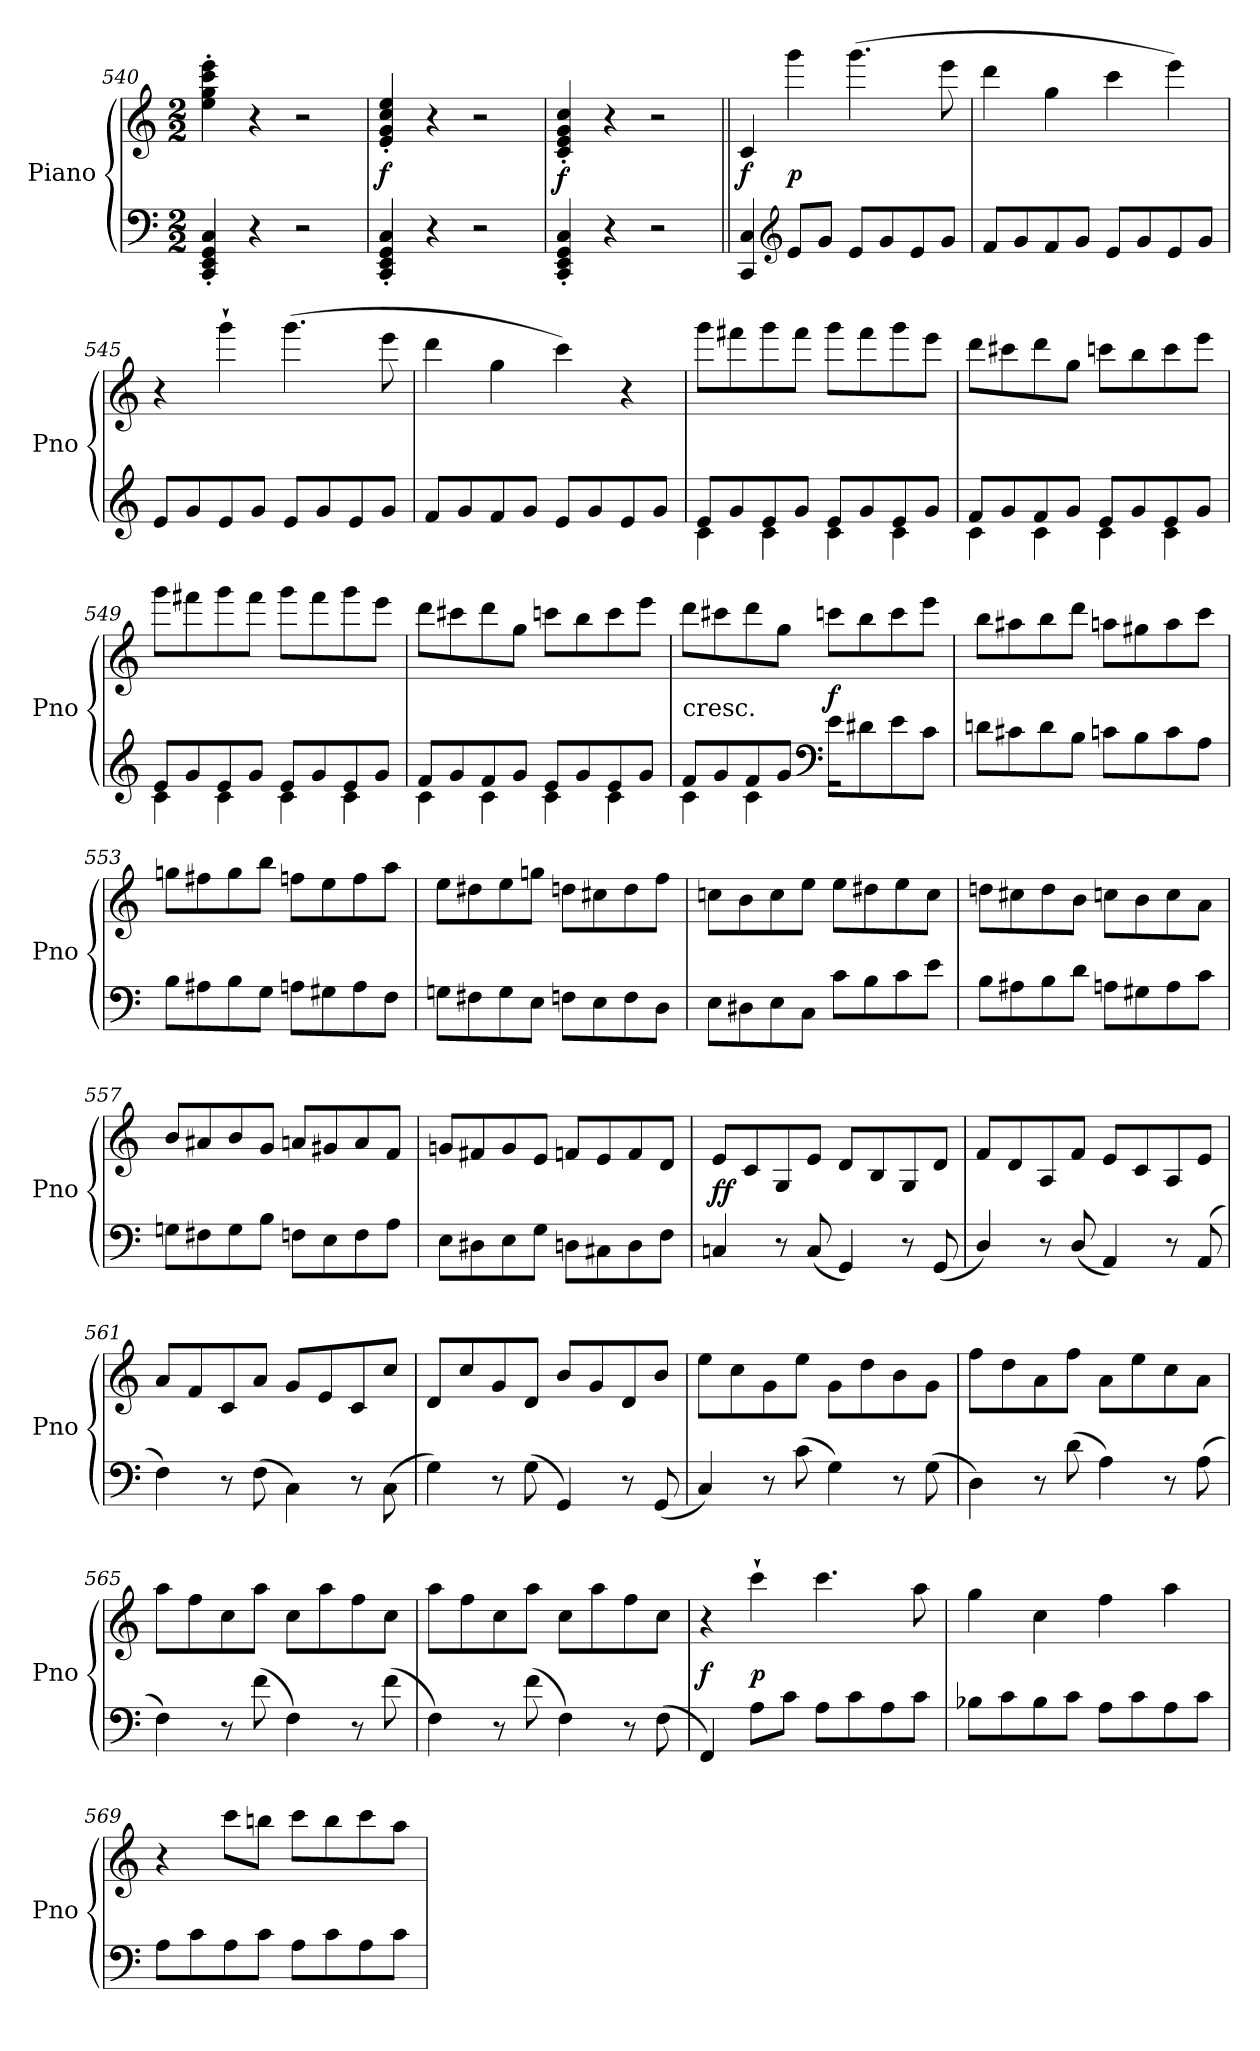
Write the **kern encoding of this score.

**kern	**kern	**dynam
*part1	*part1	*part1
*staff2	*staff1	*staff1/2
*I"Piano	*	*
*I'Pno	*	*
*clefF4	*clefG2	*
*k[]	*k[]	*
*C:	*C:	*
*M2/2	*M2/2	*
=540	=540	=540
4CC'/ 4EE'/ 4GG'/ 4C'/	4ee'\ 4gg'\ 4ccc'\ 4eee'\	.
4r	4r	.
2r	2r	.
=541	=541	=541
4CC'/ 4EE'/ 4GG'/ 4C'/	4e'/ 4g'/ 4cc'/ 4ee'/	f
4r	4r	.
2r	2r	.
=542	=542	=542
4CC'/ 4EE'/ 4GG'/ 4C'/	4c'/ 4e'/ 4g'/ 4cc'/	f
4r	4r	.
2r	2r	.
=543||	=543||	=543||
*	*MM208	*
4CC/ 4C/	4c/	f
*clefG2	*	*
8e/L	4ggg\	p
8g/J	.	.
8e/L	(4.ggg\	.
8g/	.	.
8e/	.	.
8g/J	8eee\	.
=544	=544	=544
8f/L	4ddd\	.
8g/	.	.
8f/	4gg\	.
8g/J	.	.
8e/L	4ccc\	.
8g/	.	.
8e/	4eee\)	.
8g/J	.	.
=545	=545	=545
8e/L	4r	.
8g/	.	.
8e/	4ggg`\	.
8g/J	.	.
8e/L	(4.ggg\	.
8g/	.	.
8e/	.	.
8g/J	8eee\	.
=546	=546	=546
8f/L	4ddd\	.
8g/	.	.
8f/	4gg\	.
8g/J	.	.
8e/L	4ccc\)	.
8g/	.	.
8e/	4r	.
8g/J	.	.
=547	=547	=547
*^	*	*
8e/L	4c\	8ggg\L	.
8g/	.	8fff#X\	.
8e/	4c\	8ggg\	.
8g/J	.	8fff#\J	.
8e/L	4c\	8ggg\L	.
8g/	.	8fff#\	.
8e/	4c\	8ggg\	.
8g/J	.	8eee\J	.
=548	=548	=548	=548
8f/L	4c\	8ddd\L	.
8g/	.	8ccc#X\	.
8f/	4c\	8ddd\	.
8g/J	.	8gg\J	.
8e/L	4c\	8cccn\L	.
8g/	.	8bb\	.
8e/	4c\	8ccc\	.
8g/J	.	8eee\J	.
=549	=549	=549	=549
8e/L	4c\	8ggg\L	.
8g/	.	8fff#X\	.
8e/	4c\	8ggg\	.
8g/J	.	8fff#\J	.
8e/L	4c\	8ggg\L	.
8g/	.	8fff#\	.
8e/	4c\	8ggg\	.
8g/J	.	8eee\J	.
=550	=550	=550	=550
8f/L	4c\	8ddd\L	.
8g/	.	8ccc#X\	.
8f/	4c\	8ddd\	.
8g/J	.	8gg\J	.
8e/L	4c\	8cccn\L	.
8g/	.	8bb\	.
8e/	4c\	8ccc\	.
8g/J	.	8eee\J	.
=551	=551	=551	=551
!	!	!LO:TX:c:t=cresc.	!
4c\	8f/L	8ddd\L	.
.	8g/	8ccc#X\	.
4c\	8f/	8ddd\	.
.	8g/J	8gg\J	.
*clefF4	*	*	*
8e\L	2r	8cccn\L	f
8d#X\	.	8bb\	.
8e\	.	8ccc\	.
8c\J	.	8eee\J	.
*v	*v	*	*
=552	=552	=552
8dn\L	8bb\L	.
8c#X\	8aa#X\	.
8d\	8bb\	.
8B\J	8ddd\J	.
8cn\L	8aan\L	.
8B\	8gg#X\	.
8c\	8aa\	.
8A\J	8ccc\J	.
=553	=553	=553
8B\L	8ggn\L	.
8A#X\	8ff#X\	.
8B\	8gg\	.
8G\J	8bb\J	.
8An\L	8ffn\L	.
8G#X\	8ee\	.
8A\	8ff\	.
8F\J	8aa\J	.
=554	=554	=554
8Gn\L	8ee\L	.
8F#X\	8dd#X\	.
8G\	8ee\	.
8E\J	8ggn\J	.
8Fn\L	8ddn\L	.
8E\	8cc#X\	.
8F\	8dd\	.
8D\J	8ff\J	.
=555	=555	=555
8E\L	8ccn\L	.
8D#X\	8b\	.
8E\	8cc\	.
8C\J	8ee\J	.
8c\L	8ee\L	.
8B\	8dd#X\	.
8c\	8ee\	.
8e\J	8cc\J	.
=556	=556	=556
8B\L	8ddn\L	.
8A#X\	8cc#X\	.
8B\	8dd\	.
8d\J	8b\J	.
8An\L	8ccn\L	.
8G#X\	8b\	.
8A\	8cc\	.
8c\J	8a\J	.
=557	=557	=557
8Gn\L	8b/L	.
8F#X\	8a#X/	.
8G\	8b/	.
8B\J	8g/J	.
8Fn\L	8an/L	.
8E\	8g#X/	.
8F\	8a/	.
8A\J	8f/J	.
=558	=558	=558
8E\L	8gn/L	.
8D#X\	8f#X/	.
8E\	8g/	.
8G\J	8e/J	.
8Dn\L	8fn/L	.
8C#X\	8e/	.
8D\	8f/	.
8F\J	8d/J	.
=559	=559	=559
4Cn/	8e/L	ff
.	8c/	.
8r	8G/	.
(8C/	8e/J	.
4GG/)	8d/L	.
.	8B/	.
8r	8G/	.
(8GG/	8d/J	.
=560	=560	=560
4D/)	8f/L	.
.	8d/	.
8r	8A/	.
(8D/	8f/J	.
4AA/)	8e/L	.
.	8c/	.
8r	8A/	.
(8AA/	8e/J	.
=561	=561	=561
4F\)	8a/L	.
.	8f/	.
8r	8c/	.
(8F\	8a/J	.
4C\)	8g/L	.
.	8e/	.
8r	8c/	.
(8C\	8cc/J	.
=562	=562	=562
4G\)	8d/L	.
.	8cc/	.
8r	8g/	.
(8G\	8d/J	.
4GG/)	8b/L	.
.	8g/	.
8r	8d/	.
(8GG/	8b/J	.
=563	=563	=563
4C/)	8ee\L	.
.	8cc\	.
8r	8g\	.
(8c\	8ee\J	.
4G\)	8g\L	.
.	8dd\	.
8r	8b\	.
(8G\	8g\J	.
=564	=564	=564
4D\)	8ff\L	.
.	8dd\	.
8r	8a\	.
(8d\	8ff\J	.
4A\)	8a\L	.
.	8ee\	.
8r	8cc\	.
(8A\	8a\J	.
=565	=565	=565
4F\)	8aa\L	.
.	8ff\	.
8r	8cc\	.
(8f\	8aa\J	.
4F\)	8cc\L	.
.	8aa\	.
8r	8ff\	.
(8f\	8cc\J	.
=566	=566	=566
4F\)	8aa\L	.
.	8ff\	.
8r	8cc\	.
(8f\	8aa\J	.
4F\)	8cc\L	.
.	8aa\	.
8r	8ff\	.
(8F\	8cc\J	.
=567	=567	=567
4FF/)	4r	f
8A\L	4ccc`\	p
8c\J	.	.
8A\L	4.ccc\	.
8c\	.	.
8A\	.	.
8c\J	8aa\	.
=568	=568	=568
8B-X\L	4gg\	.
8c\	.	.
8B-\	4cc\	.
8c\J	.	.
8A\L	4ff\	.
8c\	.	.
8A\	4aa\	.
8c\J	.	.
=569	=569	=569
8A\L	4r	.
8c\	.	.
8A\	8ccc\L	.
8c\J	8bbn\J	.
8A\L	8ccc\L	.
8c\	8bb\	.
8A\	8ccc\	.
8c\J	8aa\J	.
=	=	=
*-	*-	*-
